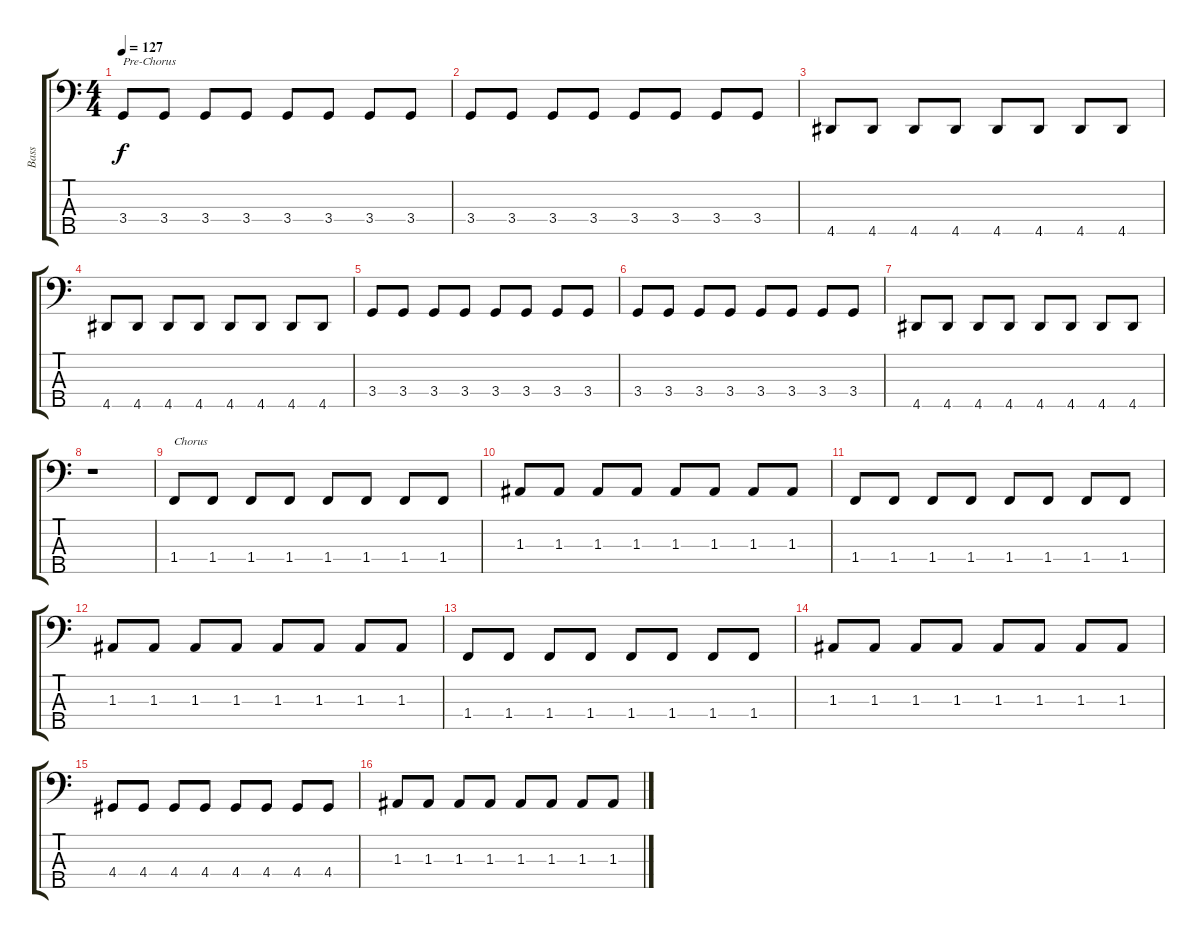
\track ("Bass" "Bass") {instrument electricbassfinger}
\staff {score tabs}
\tuning (G2 D2 A1 E1 B0) {hide}
\ts (4 4)
\tempo 127
\clef f4
\ks c
3.4.8{txt "Pre-Chorus" dy f} 3.4.8 3.4.8 3.4.8 3.4.8 3.4.8 3.4.8 3.4.8 |
3.4.8 3.4.8 3.4.8 3.4.8 3.4.8 3.4.8 3.4.8 3.4.8 |
4.5.8 4.5.8 4.5.8 4.5.8 4.5.8 4.5.8 4.5.8 4.5.8 |
4.5.8 4.5.8 4.5.8 4.5.8 4.5.8 4.5.8 4.5.8 4.5.8 |
3.4.8 3.4.8 3.4.8 3.4.8 3.4.8 3.4.8 3.4.8 3.4.8 |
3.4.8 3.4.8 3.4.8 3.4.8 3.4.8 3.4.8 3.4.8 3.4.8 |
4.5.8 4.5.8 4.5.8 4.5.8 4.5.8 4.5.8 4.5.8 4.5.8 |
r.1 |
1.4.8{txt "Chorus"} 1.4.8 1.4.8 1.4.8 1.4.8 1.4.8 1.4.8 1.4.8 |
1.3.8 1.3.8 1.3.8 1.3.8 1.3.8 1.3.8 1.3.8 1.3.8 |
1.4.8 1.4.8 1.4.8 1.4.8 1.4.8 1.4.8 1.4.8 1.4.8 |
1.3.8 1.3.8 1.3.8 1.3.8 1.3.8 1.3.8 1.3.8 1.3.8 |
1.4.8 1.4.8 1.4.8 1.4.8 1.4.8 1.4.8 1.4.8 1.4.8 |
1.3.8 1.3.8 1.3.8 1.3.8 1.3.8 1.3.8 1.3.8 1.3.8 |
4.4.8 4.4.8 4.4.8 4.4.8 4.4.8 4.4.8 4.4.8 4.4.8 |
1.3.8 1.3.8 1.3.8 1.3.8 1.3.8 1.3.8 1.3.8 1.3.8
